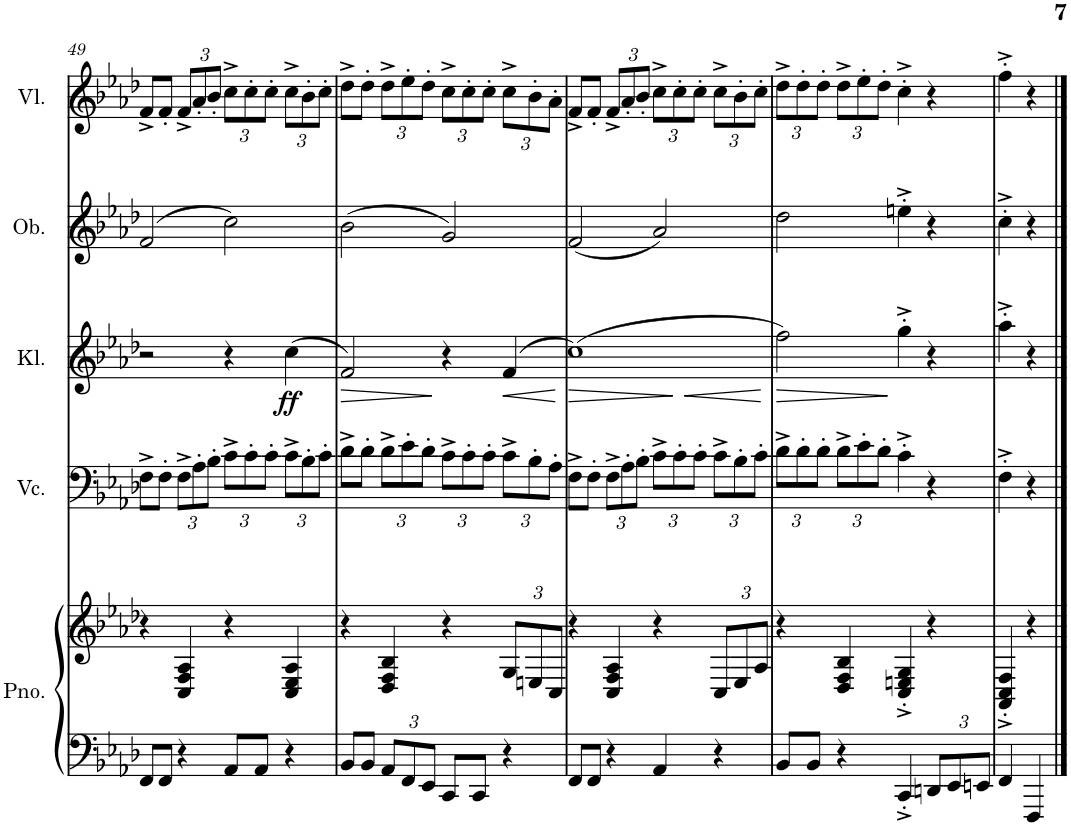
**kern	**kern	**kern	**kern	**dynam	**kern	**kern
*part5	*part5	*part4	*part3	*part3	*part2	*part1
*staff6	*staff5	*staff4	*staff3	*staff3	*staff2	*staff1
*I"Pno.	*	*I"Vc.	*I"Kl.	*	*I"Ob.	*I"Vl.
*I'Pno.	*	*I'Vc.	*I'Kl.	*	*I'Ob.	*I'Vl.
!!LO:PB:g=z
*clefF4	*clefG2	*clefF4	*clefG2	*	*clefG2	*clefG2
*	*	*	*Trd1c2	*	*	*
*k[b-e-a-d-]	*k[b-e-a-d-]	*k[b-e-a-d-]	*k[b-e-a-d-]	*	*k[b-e-a-d-]	*k[b-e-a-d-]
*M4/4	*M4/4	*M4/4	*M4/4	*	*M4/4	*M4/4
=49	=49	=49	=49	=49	=49	=49
8FF/L	4r	8F^\L	2r	.	(2f/	8f^/L
8FF/J	.	8F'\J	.	.	.	8f'/J
*	*	*Xbrackettup	*	*	*	*Xbrackettup
4r	4C/ 4F/ 4A-/	12F^\L	.	.	.	12f^/L
.	.	12A-'\	.	.	.	12a-'/
.	.	12B-'\J	.	.	.	12b-'/J
8AA-/L	4r	12c^\L	4r	.	2cc\)	12cc^\L
.	.	12c'\	.	.	.	12cc'\
8AA-/J	.	.	.	.	.	.
.	.	12c'\J	.	.	.	12cc'\J
!	!	!	!	!LO:DY:b	!	!
4r	4C/ 4E-/ 4A-/	12c^\L	(4cc\	ff	.	12cc^\L
.	.	12B-'\	.	.	.	12b-'\
.	.	12c'\J	.	.	.	12cc'\J
=50	=50	=50	=50	=50	=50	=50
!	!	!	!	!LO:HP:b	!	!
8BB-/L	4r	8d-^\L	2f/)	>	(2b-\	8dd-^\L
8BB-/J	.	8d-'\J	.	.	.	8dd-'\J
*Xbrackettup	*	*	*	*	*	*
12AA-/L	4D-/ 4F/ 4B-/	12d-^\L	.	.	.	12dd-^\L
12FF/	.	12e-'\	.	.	.	12ee-'\
12EE-/J	.	12d-'\J	.	.	.	12dd-'\J
8CC/L	4r	12c^\L	4r	]	2g/)	12cc^\L
.	.	12c'\	.	.	.	12cc'\
8CC/J	.	.	.	.	.	.
.	.	12c'\J	.	.	.	12cc'\J
*	*Xbrackettup	*	*	*	*	*
!	!	!	!	!LO:HP:b	!	!
4r	12G/L	12c^\L	(4f/	<	.	12cc^\L
.	12En/	12B-'\	.	.	.	12b-'\
.	12C/J	12A-'\J	.	.	.	12a-'\J
.	.	.	.	[	.	.
=51	=51	=51	=51	=51	=51	=51
!	!	!	!	!LO:HP:b	!	!
8FF/L	4r	8F^\L	(1cc)	>	(2f/	8f^/L
8FF/J	.	8F'\J	.	.	.	8f'/J
4r	4C/ 4F/ 4A-/	12F^\L	.	.	.	12f^/L
.	.	12A-'\	.	.	.	12a-'/
.	.	12B-'\J	.	.	.	12b-'/J
4AA-/	4r	12c^\L	.	.	2a-/)	12cc^\L
.	.	12c'\	.	.	.	12cc'\
.	.	12c'\J	.	.	.	12cc'\J
4r	12C/L	12c^\L	.	.	.	12cc^\L
.	12E-/	12B-'\	.	.	.	12b-'\
.	12A-/J	12c'\J	.	.	.	12cc'\J
.	.	.	.	]	.	.
=52	=52	=52	=52	=52	=52	=52
!	!	!	!	!LO:HP:b	!	!
8BB-/L	4r	12d-^\L	2ff\)	>	2dd-\	12dd-^\L
.	.	12d-'\	.	.	.	12dd-'\
8BB-/J	.	.	.	.	.	.
.	.	12d-'\J	.	.	.	12dd-'\J
4r	4D-/ 4F/ 4B-/	12d-^\L	.	.	.	12dd-^\L
.	.	12e-'\	.	.	.	12ee-'\
.	.	12d-'\J	.	.	.	12dd-'\J
4CC'^/	4C/'^ 4En/'^ 4G/'^	4c'^\	4gg'^\	.	4een'^\	4cc'^\
12DDn/L	4r	4r	4r	]	4r	4r
12EE-/	.	.	.	.	.	.
12EEn/J	.	.	.	.	.	.
=53	=53	=53	=53	=53	=53	=53
4FF/	4AA-/'^ 4C/'^ 4F/'^	4F'^\	4aa-'^\	.	4cc'^\	4ff'^\
4FFF/	4r	4r	4r	.	4r	4r
==	==	==	==	==	==	==
*-	*-	*-	*-	*-	*-	*-
